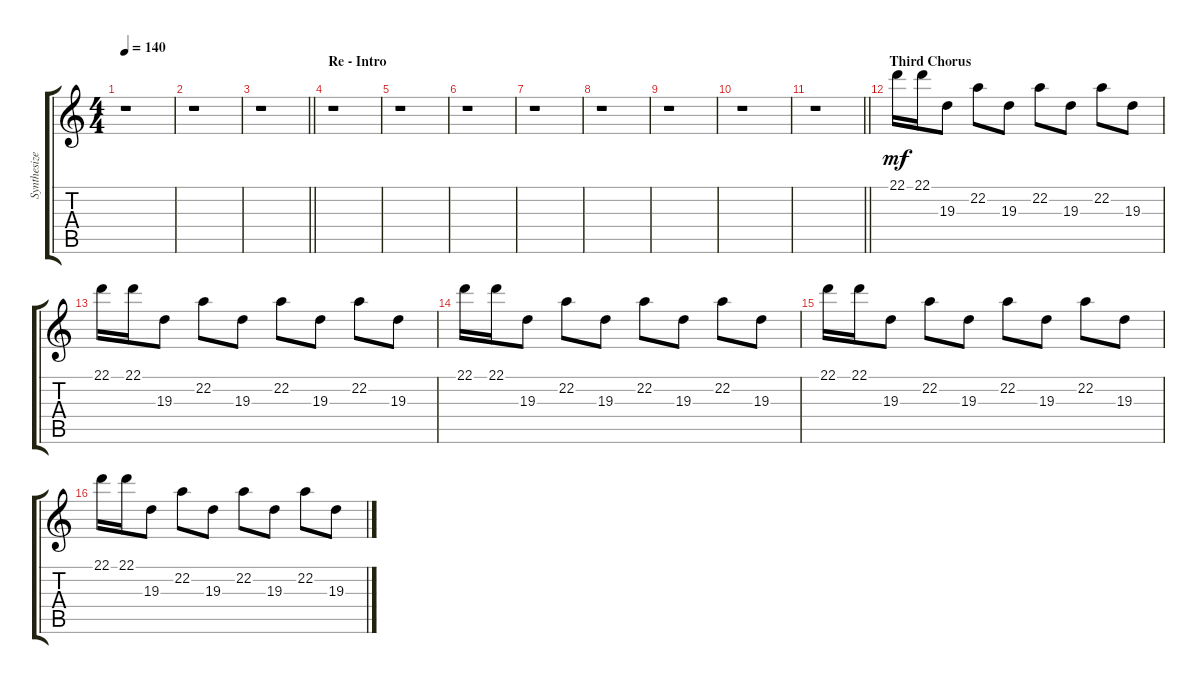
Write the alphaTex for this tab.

\track ("Synthesizer 1" "Synthesize") {instrument celesta}
\staff {score tabs}
\tuning (E4 B3 G3 D3 A2 E2) {hide}
\ts (4 4)
\tempo 140
\clef g2
\ks c
r.1{dy mf} |
r.1 |
\barLineRight lightlight
r.1 |
\section ("" "Re - Intro")
r.1 |
r.1 |
r.1 |
r.1 |
r.1 |
r.1 |
r.1 |
\barLineRight lightlight
r.1 |
\section ("" "Third Chorus")
22.1.16 22.1.16 19.3.8 22.2.8 19.3.8 22.2.8 19.3.8 22.2.8 19.3.8 |
22.1.16 22.1.16 19.3.8 22.2.8 19.3.8 22.2.8 19.3.8 22.2.8 19.3.8 |
22.1.16 22.1.16 19.3.8 22.2.8 19.3.8 22.2.8 19.3.8 22.2.8 19.3.8 |
22.1.16 22.1.16 19.3.8 22.2.8 19.3.8 22.2.8 19.3.8 22.2.8 19.3.8 |
22.1.16 22.1.16 19.3.8 22.2.8 19.3.8 22.2.8 19.3.8 22.2.8 19.3.8
